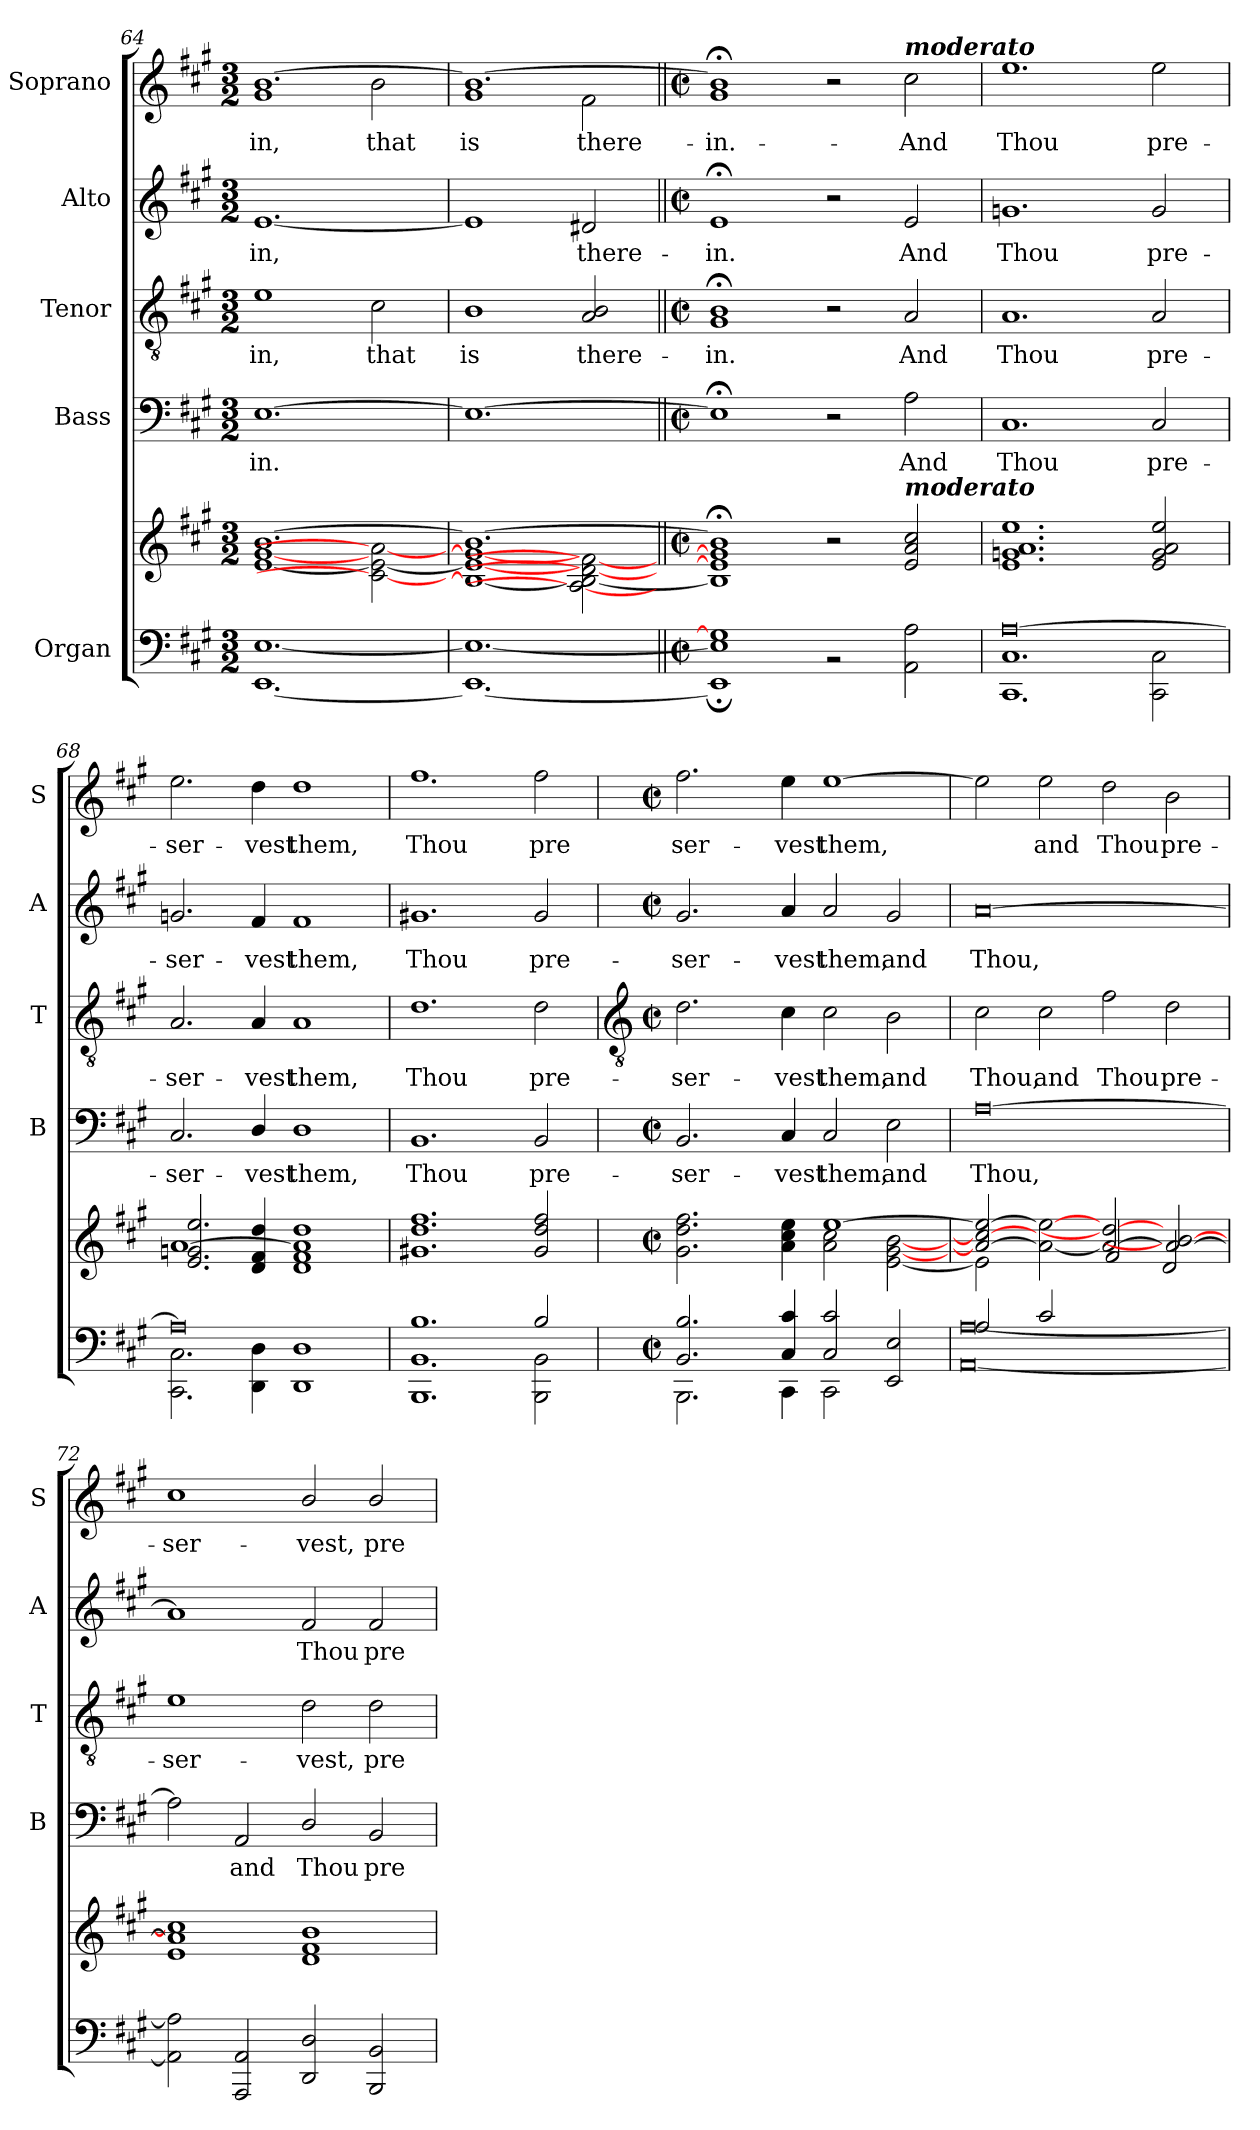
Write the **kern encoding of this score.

**kern	**kern	**kern	**text	**kern	**text	**kern	**text	**kern	**text
*part5	*part5	*part4	*part4	*part3	*part3	*part2	*part2	*part1	*part1
*staff6	*staff5	*staff4	*staff4	*staff3	*staff3	*staff2	*staff2	*staff1	*staff1
*I"Organ	*	*I"Bass	*	*I"Tenor	*	*I"Alto	*	*I"Soprano	*
*	*	*I'B	*	*I'T	*	*I'A	*	*I'S	*
*clefF4	*clefG2	*clefF4	*	*clefGv2	*	*clefG2	*	*clefG2	*
*k[f#c#g#]	*k[f#c#g#]	*k[f#c#g#]	*	*k[f#c#g#]	*	*k[f#c#g#]	*	*k[f#c#g#]	*
*A:	*A:	*A:	*	*A:	*	*A:	*	*A:	*
*M3/2	*M3/2	*M3/2	*	*M3/2	*	*M3/2	*	*M3/2	*
=64	=64	=64	=64	=64	=64	=64	=64	=64	=64
!	!	!	!	!	!	!	!	!LO:TX:a:Bi:t=più lento	!
!	!LO:TX:a:Bi:t=più lento	!	!	!	!	!	!	!	!
!LO:N:vis=1	!	!	!LO:LY:b	!	!LO:LY:b	!	!LO:LY:b	!	!LO:LY:a
*^	*^	*	*	*	*	*	*	*^	*
!	!	!	!	!	!	!	!	!	!	!	!	!LO:LY:b
1.ryy	[1.EE\ [1.E\	[1.b	[1e\ [1g#\	[1.E	-in.	1e	-in,	[1.e	-in,	[1.b/	1g#\	in,
!	!	!	!	!	!	!	!LO:LY:b	!	!	!	!	!LO:LY:b
.	.	.	2c#\_ 2e\_ 2a\_	.	.	2c#	that	.	.	.	2b\	that
=65	=65	=65	=65	=65	=65	=65	=65	=65	=65	=65	=65	=65
!LO:N:vis=1	!	!	!	!	!	!	!LO:LY:b	!	!	!	!	!LO:LY:b
1.ryy	1.EE\_ 1.E\_	1.b_	1B\_ 1e\_ 1g#\_	1.E_	.	1B	is	1e]	.	1.b/_	1g#\	is
!	!	!	!	!	!	!	!LO:LY:b	!	!LO:LY:b	!	!	!LO:LY:b
.	.	.	2A\_ 2B\_ 2d#\_ 2f#\_	.	.	2A 2B	there-	2d#X	there-	.	2f#\	there-
=66||	=66||	=66||	=66||	=66||	=66||	=66||	=66||	=66||	=66||	=66||	=66||	=66||
*M4/2	*	*M4/2	*	*M4/2	*	*M4/2	*	*M4/2	*	*M4/2	*	*
*met(c|)	*	*met(c|)	*	*met(c|)	*	*met(c|)	*	*met(c|)	*	*met(c|)	*	*
!	!	!	!	!	!	!	!LO:LY:b	!	!LO:LY:b	!	!	!LO:LY:b
0ryy	1EE\]; 1E\]; 1G#\];	1b;<]	1B\] 1e\] 1g#\]	1E;<]	.	1G#;< 1B;<	-in.	1e;<	-in.	1b;</]	1g#\	-in.
.	2r	2r	2ryy	2r	.	2r	.	2r	.	1ryy	2r	.
!	!	!	!	!	!	!	!	!	!	!	!LO:TX:a:Bi:t=moderato	!
!	!	!LO:TX:a:Bi:t=moderato	!	!	!	!	!	!	!	!	!	!
!	!	!	!	!	!LO:LY:b	!	!LO:LY:b	!	!LO:LY:b	!	!	!LO:LY:b
.	2AA\ 2A\	2e 2a 2cc#	2ryy	2A	And	2A	And	2e	And	.	2cc#\	And
=67	=67	=67	=67	=67	=67	=67	=67	=67	=67	=67	=67	=67
!	!	!	!	!	!LO:LY:b	!	!LO:LY:b	!	!LO:LY:b	!	!	!LO:LY:b
[0A/	1.CC#\ 1.C#\	1.e 1.gn 1.a 1.ee	0ryy	1.C#	Thou	1.A	Thou	1.gn	Thou	1.ryy	1.ee\	Thou
!	!	!	!	!	!LO:LY:b	!	!LO:LY:b	!	!LO:LY:b	!	!	!LO:LY:b
.	2CC#\ 2C#\	2e 2g 2a 2ee	.	2C#	pre-	2A	pre-	2g	pre-	2ryy	2ee\	pre-
=68	=68	=68	=68	=68	=68	=68	=68	=68	=68	=68	=68	=68
!	!	!	!	!	!LO:LY:b	!	!LO:LY:b	!	!LO:LY:b	!	!	!LO:LY:b
0A/]	2.CC#\ 2.C#\	[1a\	2.e/ 2.gn/ 2.ee/	2.C#	-ser-	2.A	-ser-	2.gn	-ser-	0ryy	2.ee\	-ser-
!	!	!	!	!	!LO:LY:b	!	!LO:LY:b	!	!LO:LY:b	!	!	!LO:LY:b
.	4DD\ 4D\	.	4d/ 4f#/ 4dd/	4D/	-vest	4A	-vest	4f#	-vest	.	4dd\	-vest
!	!	!	!	!	!LO:LY:b	!	!LO:LY:b	!	!LO:LY:b	!	!	!LO:LY:b
.	1DD\ 1D\	1a\]	1d/ 1f#/ 1dd/	1D	them,	1A	them,	1f#	them,	.	1dd\	them,
=69	=69	=69	=69	=69	=69	=69	=69	=69	=69	=69	=69	=69
!	!	!	!	!	!LO:LY:b	!	!LO:LY:b	!	!LO:LY:b	!	!	!LO:LY:b
1.B/	1.BBB\ 1.BB\	1.g#X 1.dd 1.ff#	0ryy	1.BB	Thou	1.d	Thou	1.g#X	Thou	0ryy	1.ff#\	Thou
!	!	!	!	!	!LO:LY:b	!	!LO:LY:b	!	!LO:LY:b	!	!	!LO:LY:b
2B/	2BBB\ 2BB\	2g# 2dd 2ff#	.	2BB	pre-	2d	pre-	2g#	pre-	.	2ff#\	pre-
*	*	*	*	*	*	*	*	*	*	*v	*v	*
!!LO:LB:g=z
=70	=70	=70	=70	=70	=70	=70	=70	=70	=70	=70	=70
*	*	*	*	*	*	*clefGv2	*	*	*	*	*
*M4/2	*	*M4/2	*	*M4/2	*	*M4/2	*	*M4/2	*	*M4/2	*
*met(c|)	*	*met(c|)	*	*met(c|)	*	*met(c|)	*	*met(c|)	*	*met(c|)	*
*	*	*	*	*	*	*	*	*	*	*^	*
!	!	!	!	!	!LO:LY:b	!	!LO:LY:b	!	!LO:LY:b	!	!	!LO:LY:b
*	*	*	*	*	*	*	*	*^	*	*v	*v	*
2.BB/ 2.B/	2.BBB\	2.g# 2.dd 2.ff#	2ryy	2.BB	-ser-	2.d	-ser-	2.g#	0ryy	-ser-	2.ff#	-ser-
.	.	.	2ryy	.	.	.	.	.	.	.	.	.
!	!	!	!	!	!LO:LY:b	!	!LO:LY:b	!	!	!LO:LY:b	!	!LO:LY:b
4C#/ 4c#/	4CC#\	4a 4cc# 4ee	.	4C#	-vest	4c#	-vest	4a	.	-vest	4ee	-vest
!	!	!	!	!	!LO:LY:b	!	!LO:LY:b	!	!	!LO:LY:b	!	!LO:LY:b
2C#/ 2c#/	2CC#\	[1ee	2a\ 2cc#\	2C#	them,	2c#	them,	2a	.	them,	[1ee	them,
!	!	!	!	!	!LO:LY:b	!	!LO:LY:b	!	!	!LO:LY:b	!	!
2EE/ 2E/	2ryy	.	[2e\ [2g#\ [2b\	2E	and	2B	and	2g#	.	and	.	.
=71	=71	=71	=71	=71	=71	=71	=71	=71	=71	=71	=71	=71
!	!	!	!	!	!LO:LY:b	!	!LO:LY:b	!	!	!LO:LY:b	!	!
2A/	[0AA\ [0A\	2a_ 2cc#_ 2ee_	2e\]	[0A	Thou,	2c#	Thou,	[0a	0ryy	Thou,	2ee]	.
!	!	!	!	!	!	!	!LO:LY:b	!	!	!	!	!LO:LY:b
2c#/	.	2a_ 2ee_	2ryy	.	.	2c#	and	.	.	.	2ee	and
!	!	!	!	!	!	!	!LO:LY:b	!	!	!	!	!LO:LY:b
1ryy	.	2a/_ 2dd/_	2f#/	.	.	2f#	Thou	.	.	.	2dd	Thou
!	!	!	!	!	!	!	!LO:LY:b	!	!	!	!	!LO:LY:b
.	.	2a_ 2b_	2d/	.	.	2d	pre-	.	.	.	2b	pre-
=72	=72	=72	=72	=72	=72	=72	=72	=72	=72	=72	=72	=72
!	!	!	!	!	!	!	!LO:LY:b	!	!	!	!	!LO:LY:b
0ryy	2AA\] 2A\]	1a] 1cc#]	1e\	2A]	.	1e	-ser-	1a]	0ryy	.	1cc#	-ser-
!	!	!	!	!	!LO:LY:b	!	!	!	!	!	!	!
.	2AAA/ 2AA/	.	.	2AA	and	.	.	.	.	.	.	.
!	!	!	!	!	!LO:LY:b	!	!LO:LY:b	!	!	!LO:LY:b	!	!LO:LY:b
.	2DD/ 2D/	1d 1f# 1b	2ryy	2D/	Thou	2d	-vest,	2f#	.	Thou	2b/	-vest,
!	!	!	!	!	!LO:LY:b	!	!LO:LY:b	!	!	!LO:LY:b	!	!LO:LY:b
.	2BBB/ 2BB/	.	2ryy	2BB	pre-	2d	pre-	2f#	.	pre-	2b/	pre
*v	*v	*	*	*	*	*	*	*v	*v	*	*	*
*	*v	*v	*	*	*	*	*	*	*	*
=	=	=	=	=	=	=	=	=	=
*-	*-	*-	*-	*-	*-	*-	*-	*-	*-
